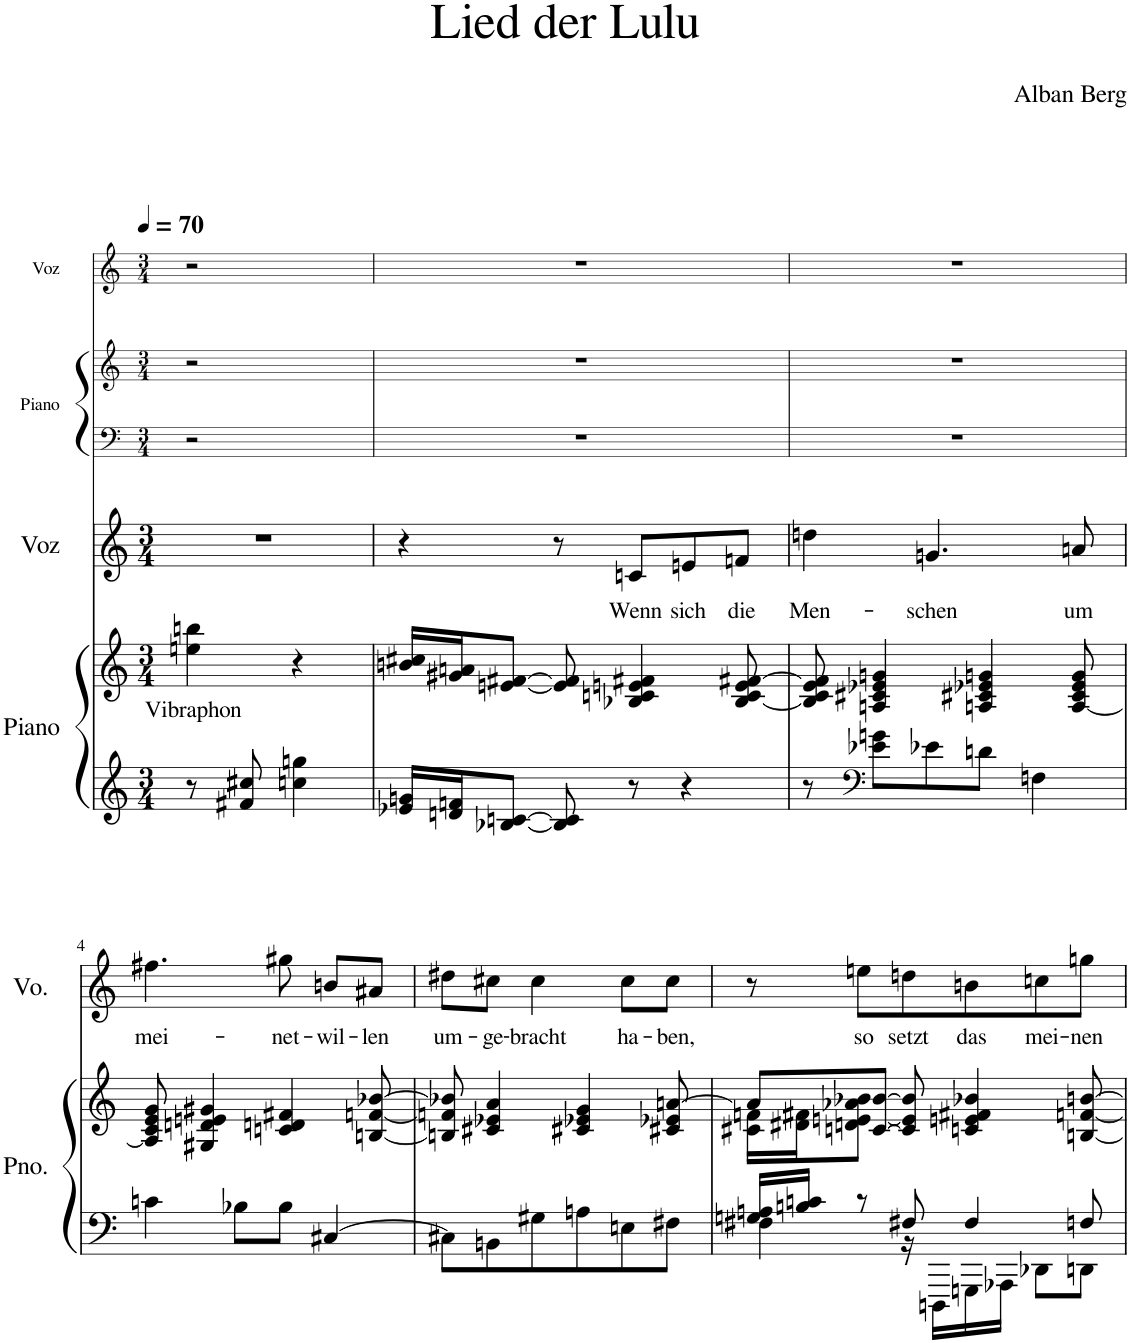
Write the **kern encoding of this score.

**kern	**kern	**text	**kern	**text	**kern	**kern	**kern
*part4	*part4	*part4	*part3	*part3	*part2	*part2	*part1
*staff6	*staff5	*staff5	*staff4	*staff4	*staff3	*staff2	*staff1
*I"Piano	*	*	*I"Voz	*	*I"Piano	*	*I"Voz
*I'Pno.	*	*	*I'Vo.	*	*I'Pno.	*	*I'Vo.
*	*	*	*	*	*stria5	*stria5	*stria5
*clefG2	*clefG2	*	*clefG2	*	*clefF4	*clefG2	*clefG2
*k[]	*k[]	*	*k[]	*	*k[]	*k[]	*k[]
*M3/4	*M3/4	*	*M3/4	*	*M3/4	*M3/4	*M3/4
*MM70	*MM70	*	*MM70	*	*MM70	*MM70	*MM70
=1	=1	=1	=1	=1	=1	=1	=1
!	!	!LO:LY:b	!	!	!	!	!
8r	4een\ 4bbn\	Vibraphon	2.r	.	2r	2r	2r
8f#X/ 8cc#X/	.	.	.	.	.	.	.
4ccn\ 4ggn\	4r	.	.	.	.	.	.
4ryy	4ryy	.	.	.	4ryy	4ryy	4ryy
=2	=2	=2	=2	=2	=2	=2	=2
16e-X/ 16gn/LL	16bn/ 16cc#X/LL	.	4r	.	2.r	2.r	2.r
16dn/ 16fn/J	16g#X/ 16an/J	.	.	.	.	.	.
[8B-X/ [8cn/J	[8en/ [8f#X/J	.	.	.	.	.	.
8B-/] 8c/]	8e/] 8f#/]	.	8r	.	.	.	.
!	!	!	!	!LO:LY:b	!	!	!
8r	4B-X/ 4cn/ 4en/ 4f#X/	.	8cn/L	Wenn	.	.	.
!	!	!	!	!LO:LY:b	!	!	!
4r	.	.	8en/	sich	.	.	.
!	!	!	!	!LO:LY:b	!	!	!
.	[8B-/ 8c/ 8e/ [8f#X/	.	8fn/J	die	.	.	.
=3	=3	=3	=3	=3	=3	=3	=3
!	!	!	!	!LO:LY:b	!	!	!
8r	8B-/] 8c/ 8e/ 8f#/]	.	4ddn\	Men-	2.r	2.r	2.r
*clefF4	*	*	*	*	*	*	*
8e-X\ 8gn\L	4An/ 4c#X/ 4e-X/ 4gn/	.	.	.	.	.	.
!	!	!	!	!LO:LY:b	!	!	!
8e-X\	.	.	4.gn/	-schen	.	.	.
8dn\J	4An/ 4c#X/ 4e-X/ 4gn/	.	.	.	.	.	.
4Fn\	.	.	.	.	.	.	.
!	!	!	!	!LO:LY:b	!	!	!
.	[8A/ 8c#/ 8e-/ 8g/	.	8an/	um	.	.	.
!!LO:LB:g=z
=4	=4	=4	=4	=4	=4	=4	=4
!	!	!	!	!LO:LY:b	!	!	!
4cn\	8A/] 8c/ 8e/ 8g/	.	4.ff#X\	mei-	2.r	2.r	2.r
.	4G#X/ 4dn/ 4en/ 4g#X/	.	.	.	.	.	.
8B-X\L	.	.	.	.	.	.	.
!	!	!	!	!LO:LY:b	!	!	!
8B-\J	4cn/ 4dn/ 4f#X/	.	8gg#X\	-net-	.	.	.
!	!	!	!	!LO:LY:b	!	!	!
[4C#X/	.	.	8bn/L	-wil-	.	.	.
!	!	!	!	!LO:LY:b	!	!	!
.	[8Bn/ [8fn/ [8b-X/	.	8a#X/J	-len	.	.	.
=5	=5	=5	=5	=5	=5	=5	=5
!	!	!	!	!LO:LY:b	!	!	!
8C#X\L]	8Bn/] 8fn/] 8b-X/]	.	8dd#X\L	um-	2.r	2.r	2.r
!	!	!	!	!LO:LY:b	!	!	!
8BBn\	4c#X/ 4e-X/ 4a/	.	8cc#X\J	-ge-	.	.	.
!	!	!	!	!LO:LY:b	!	!	!
8G#X\	.	.	4cc#\	-bracht	.	.	.
8An\	4c#X/ 4e-X/ 4g/	.	.	.	.	.	.
!	!	!	!	!LO:LY:b	!	!	!
8En\	.	.	8cc#\L	ha-	.	.	.
!	!	!	!	!LO:LY:b	!	!	!
8F#X\J	8c#X/ 8e-X/ [8an/	.	8cc#\J	-ben,	.	.	.
=6	=6	=6	=6	=6	=6	=6	=6
*^	*^	*	*	*	*	*	*
16Gn/ 16An/LL	4F#X\	8a/L]	16c#X\ 16fn\LL	.	8r	.	2.r	2.r	2.r
16Bn/ 16cn/JJ	.	.	16d#X\ 16f#X\J	.	.	.	.	.	.
!	!	!	!	!	!	!LO:LY:b	!	!	!
8r	.	[8cn/ [8b-X/J	8dn\ [8en\ 8a-X\ 8b-\J	.	8een\L	so	.	.	.
!	!	!	!	!	!	!LO:LY:b	!	!	!
8F#X/	16r	8c/] 8e/] 8b-/]	2ryy	.	8ddn\	setzt	.	.	.
.	16DDDn\LL	.	.	.	.	.	.	.	.
!	!	!	!	!	!	!LO:LY:b	!	!	!
4F#/	16GGGn\	4cn/ 4en/ 4f#X/ 4b-X/	.	.	8bn\	das	.	.	.
.	16AAA-X\JJ	.	.	.	.	.	.	.	.
!	!	!	!	!	!	!LO:LY:b	!	!	!
.	8DD-X\L	.	.	.	8ccn\	mei-	.	.	.
!	!	!	!	!	!	!LO:LY:b	!	!	!
8Fn/	8DDn\J	[8Bn/ [8fn/ [8bn/	.	.	8ggn\J	-nen	.	.	.
*v	*v	*	*	*	*	*	*	*	*
*	*v	*v	*	*	*	*	*	*
=	=	=	=	=	=	=	=
*-	*-	*-	*-	*-	*-	*-	*-
